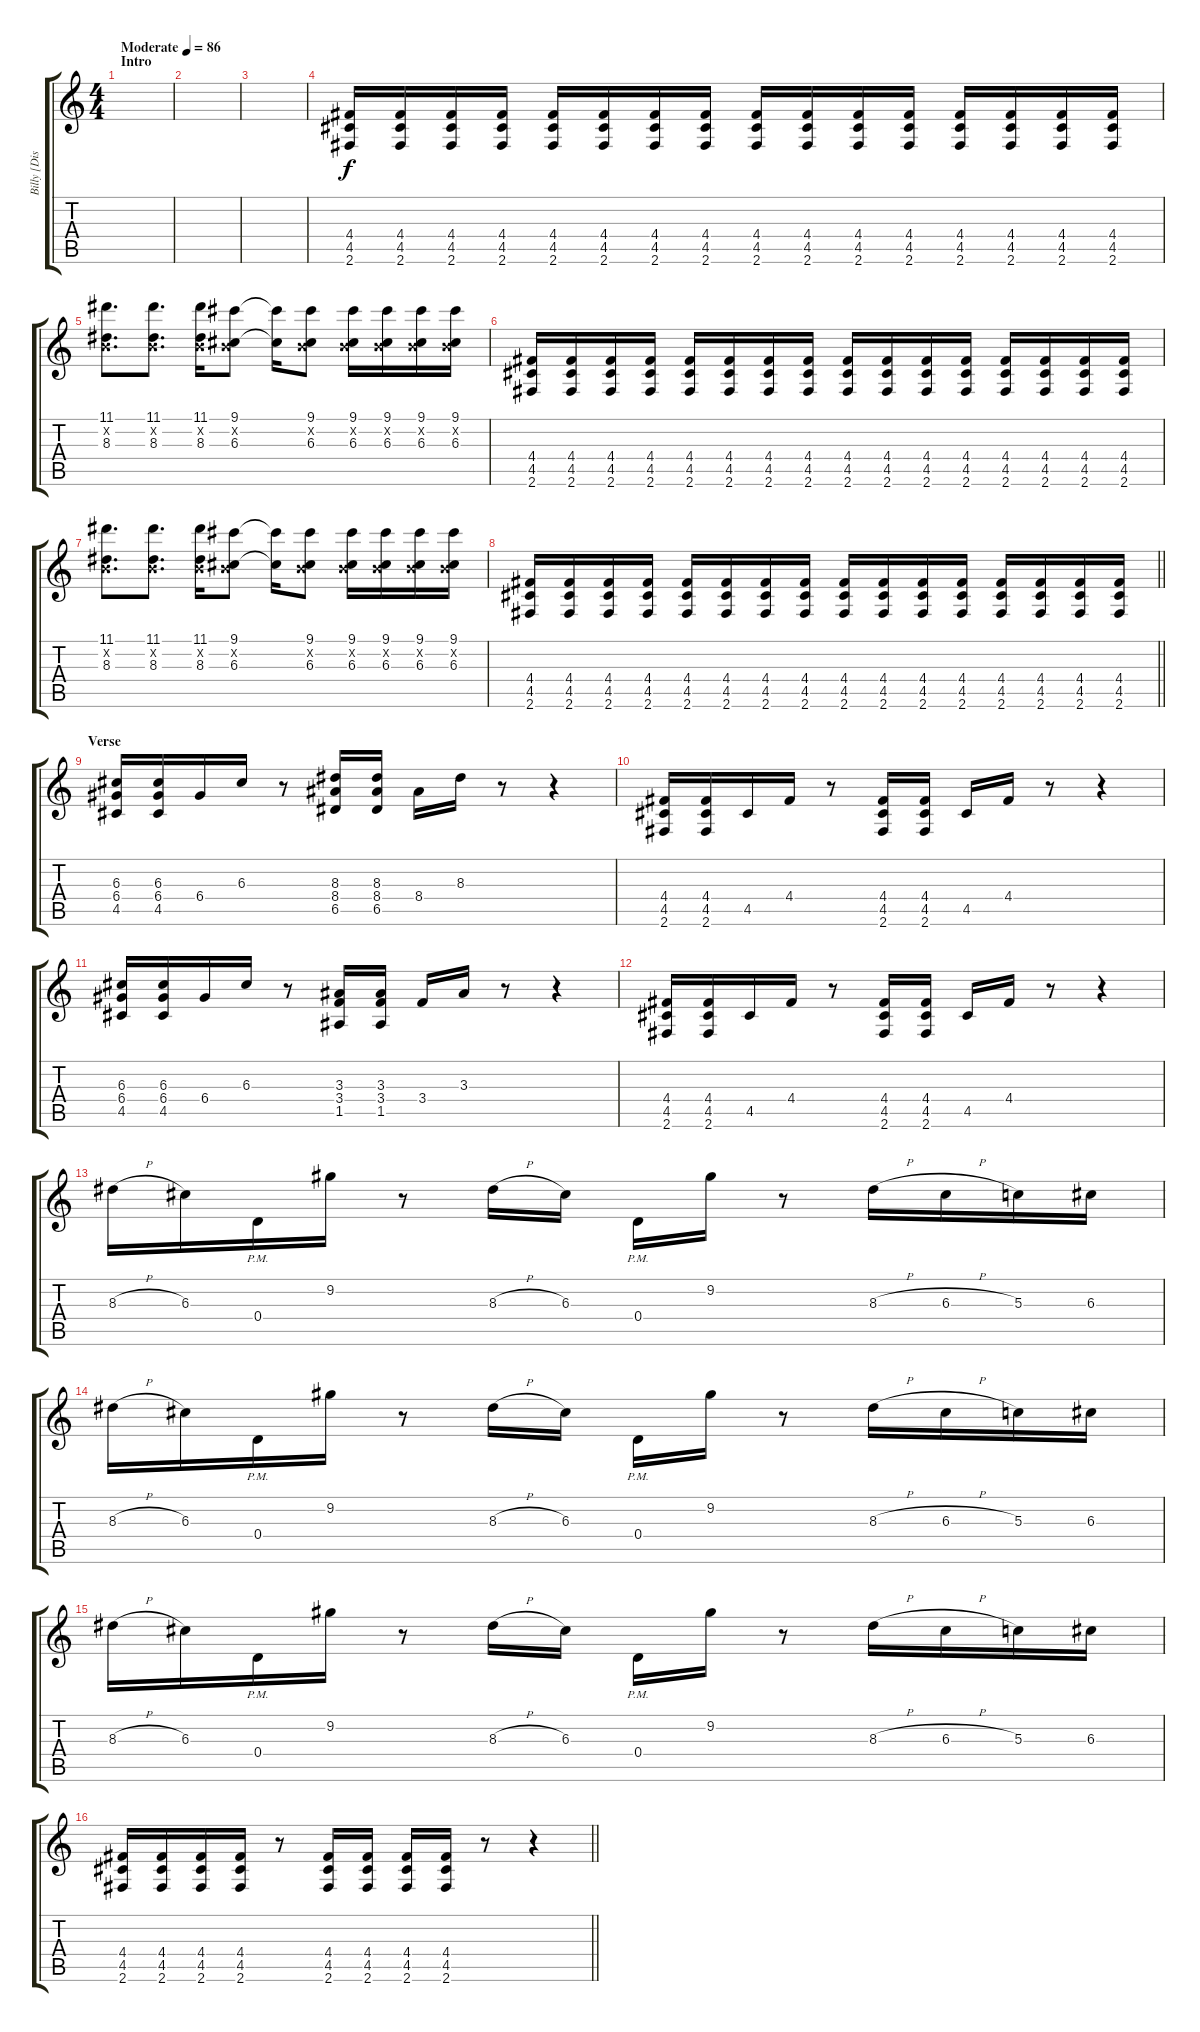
\track ("Billy [Distortion]" "Billy [Dis") {instrument distortionguitar}
\staff {score tabs}
\tuning (E4 B3 G3 D3 A2 E2) {hide}
\ts (4 4)
\section ("" "Intro")
\tempo (86 "Moderate")
\clef g2
\ks c
|
|
|
(4.4 4.5 2.6).16 (4.4 4.5 2.6).16 (4.4 4.5 2.6).16 (4.4 4.5 2.6).16 (4.4 4.5 2.6).16 (4.4 4.5 2.6).16 (4.4 4.5 2.6).16 (4.4 4.5 2.6).16 (4.4 4.5 2.6).16 (4.4 4.5 2.6).16 (4.4 4.5 2.6).16 (4.4 4.5 2.6).16 (4.4 4.5 2.6).16 (4.4 4.5 2.6).16 (4.4 4.5 2.6).16 (4.4 4.5 2.6).16 |
(11.1 0.2{x} 8.3).8{d} (11.1 0.2{x} 8.3).8{d} (11.1 0.2{x} 8.3).16 (9.1 0.2{x} 6.3).8 (9.1{t} 6.3{t}).16 (9.1 0.2{x} 6.3).8 (9.1 0.2{x} 6.3).16 (9.1 0.2{x} 6.3).16 (9.1 0.2{x} 6.3).16 (9.1 0.2{x} 6.3).16 |
(4.4 4.5 2.6).16 (4.4 4.5 2.6).16 (4.4 4.5 2.6).16 (4.4 4.5 2.6).16 (4.4 4.5 2.6).16 (4.4 4.5 2.6).16 (4.4 4.5 2.6).16 (4.4 4.5 2.6).16 (4.4 4.5 2.6).16 (4.4 4.5 2.6).16 (4.4 4.5 2.6).16 (4.4 4.5 2.6).16 (4.4 4.5 2.6).16 (4.4 4.5 2.6).16 (4.4 4.5 2.6).16 (4.4 4.5 2.6).16 |
(11.1 0.2{x} 8.3).8{d} (11.1 0.2{x} 8.3).8{d} (11.1 0.2{x} 8.3).16 (9.1 0.2{x} 6.3).8 (9.1{t} 6.3{t}).16 (9.1 0.2{x} 6.3).8 (9.1 0.2{x} 6.3).16 (9.1 0.2{x} 6.3).16 (9.1 0.2{x} 6.3).16 (9.1 0.2{x} 6.3).16 |
\barLineRight lightlight
(4.4 4.5 2.6).16 (4.4 4.5 2.6).16 (4.4 4.5 2.6).16 (4.4 4.5 2.6).16 (4.4 4.5 2.6).16 (4.4 4.5 2.6).16 (4.4 4.5 2.6).16 (4.4 4.5 2.6).16 (4.4 4.5 2.6).16 (4.4 4.5 2.6).16 (4.4 4.5 2.6).16 (4.4 4.5 2.6).16 (4.4 4.5 2.6).16 (4.4 4.5 2.6).16 (4.4 4.5 2.6).16 (4.4 4.5 2.6).16 |
\section ("" "Verse")
(6.3 6.4 4.5).16 (6.3 6.4 4.5).16 6.4.16 6.3.16 r.8 (8.3 8.4 6.5).16 (8.3 8.4 6.5).16 8.4.16 8.3.16 r.8 r.4 |
(4.4 4.5 2.6).16 (4.4 4.5 2.6).16 4.5.16 4.4.16 r.8 (4.4 4.5 2.6).16 (4.4 4.5 2.6).16 4.5.16 4.4.16 r.8 r.4 |
(6.3 6.4 4.5).16 (6.3 6.4 4.5).16 6.4.16 6.3.16 r.8 (3.3 3.4 1.5).16 (3.3 3.4 1.5).16 3.4.16 3.3.16 r.8 r.4 |
(4.4 4.5 2.6).16 (4.4 4.5 2.6).16 4.5.16 4.4.16 r.8 (4.4 4.5 2.6).16 (4.4 4.5 2.6).16 4.5.16 4.4.16 r.8 r.4 |
8.3{h}.16 6.3.16 0.4{pm}.16 9.2.16 r.8 8.3{h}.16 6.3.16 0.4{pm}.16 9.2.16 r.8 8.3{h}.16 6.3{h}.16 5.3.16 6.3.16 |
8.3{h}.16 6.3.16 0.4{pm}.16 9.2.16 r.8 8.3{h}.16 6.3.16 0.4{pm}.16 9.2.16 r.8 8.3{h}.16 6.3{h}.16 5.3.16 6.3.16 |
8.3{h}.16 6.3.16 0.4{pm}.16 9.2.16 r.8 8.3{h}.16 6.3.16 0.4{pm}.16 9.2.16 r.8 8.3{h}.16 6.3{h}.16 5.3.16 6.3.16 |
\barLineRight lightlight
(4.4 4.5 2.6).16 (4.4 4.5 2.6).16 (4.4 4.5 2.6).16 (4.4 4.5 2.6).16 r.8 (4.4 4.5 2.6).16 (4.4 4.5 2.6).16 (4.4 4.5 2.6).16 (4.4 4.5 2.6).16 r.8 r.4
